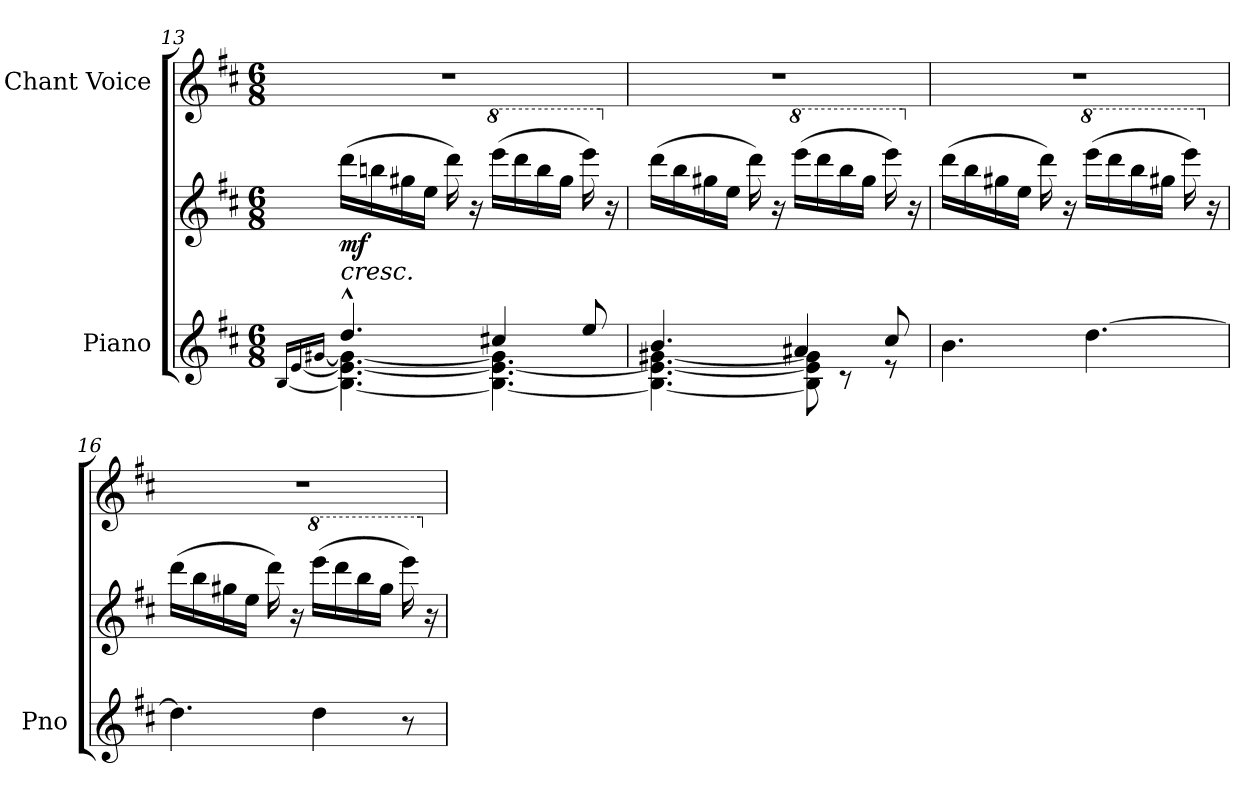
**kern	**kern	**dynam	**kern
*part2	*part2	*part2	*part1
*staff3	*staff2	*staff2/3	*staff1
*I"Piano	*	*	*I"Chant Voice
*I'Pno	*	*	*
*clefG2	*clefG2	*	*clefG2
*k[f#c#]	*k[f#c#]	*	*k[f#c#]
*M6/8	*M6/8	*	*M6/8
=13	=13	=13	=13
*^	*	*	*
.	[<16qB/LL	.	.	.
.	[<16qe/	.	.	.
.	[<16qg#X/JJ	.	.	.
!	!	!LO:TX:b:i:t=cresc.	!	!
!	!	!	!LO:DY:b	!
4.dd^^/	4.B\_ 4.e\_ 4.g#\_	(16ddd\LL	mf	2.r
.	.	16bbn\	.	.
.	.	16gg#X\	.	.
.	.	16ee\JJ	.	.
.	.	16ddd\)	.	.
.	.	16r	.	.
*	*	*8va	*	*
4cc#X/	4.B\_ 4.e\_ 4.g#\]	(16eeee\LL	.	.
.	.	16dddd\	.	.
.	.	16bbb\	.	.
.	.	16ggg#\JJ	.	.
8ee/	.	16eeee\)	.	.
*	*	*X8va	*	*
.	.	16r	.	.
=14	=14	=14	=14	=14
4.b/	4.B\_ 4.e\_ [4.g#X\	(16ddd\LL	.	2.r
.	.	16bb\	.	.
.	.	16gg#X\	.	.
.	.	16ee\JJ	.	.
.	.	16ddd\)	.	.
.	.	16r	.	.
*	*	*8va	*	*
4a#X/	8B\] 8e\] 8g#\]	(16eeee\LL	.	.
.	.	16dddd\	.	.
.	8r	16bbb\	.	.
.	.	16ggg#\JJ	.	.
8cc#/	8r	16eeee\)	.	.
*	*	*X8va	*	*
.	.	16r	.	.
*v	*v	*	*	*
=15	=15	=15	=15
4.b\	(16ddd\LL	.	2.r
.	16bb\	.	.
.	16gg#X\	.	.
.	16ee\JJ	.	.
.	16ddd\)	.	.
.	16r	.	.
*	*8va	*	*
[4.dd\	(16eeee\LL	.	.
.	16dddd\	.	.
.	16bbb\	.	.
.	16ggg#X\JJ	.	.
.	16eeee\)	.	.
*	*X8va	*	*
.	16r	.	.
=16	=16	=16	=16
4.dd\]	(16ddd\LL	.	2.r
.	16bb\	.	.
.	16gg#X\	.	.
.	16ee\JJ	.	.
.	16ddd\)	.	.
.	16r	.	.
*	*8va	*	*
4dd\	(16eeee\LL	.	.
.	16dddd\	.	.
.	16bbb\	.	.
.	16ggg#\JJ	.	.
8r	16eeee\)	.	.
*	*X8va	*	*
.	16r	.	.
=	=	=	=
*-	*-	*-	*-
